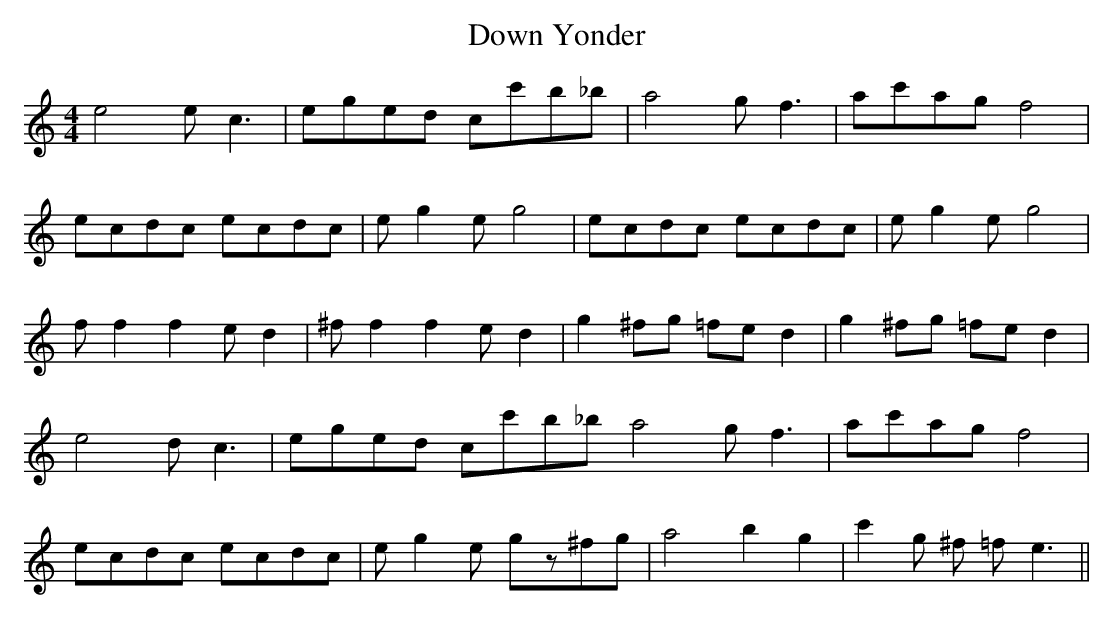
X:1
T: Down Yonder
M: 4/4
L: 1/8
K: Cmaj
e4e c3|eged cc'b_b|a4 g f3|ac'ag f4|
ecdc ecdc|e g2 e g4|ecdc ecdc|e g2 e g4|
f f2 f2 e d2|^f f2 f2 e d2|g2 ^fg =fe d2|g2 ^fg =fe d2|
e4 d c3|eged cc'b_b a4g f3|ac'ag f4|
ecdc ecdc|e g2 e gz^fg|a4 b2g2|c'2 g ^f =f e3||
